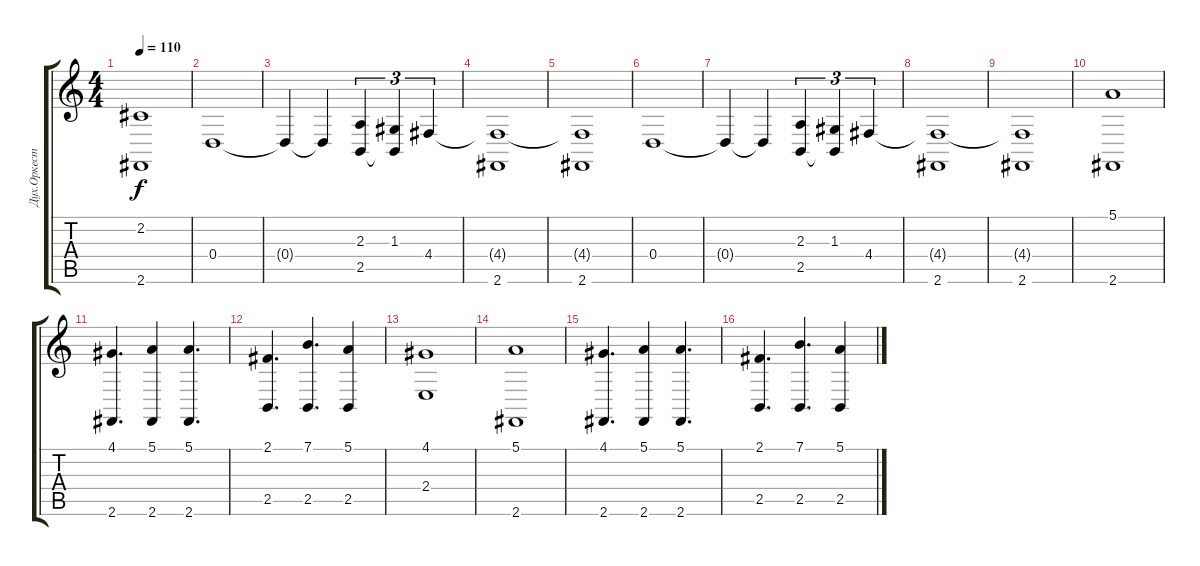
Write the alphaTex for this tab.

\track ("Дух.Оркестр 1" "Дух.Оркест") {instrument stringensemble1}
\staff {score tabs}
\tuning (E4 B3 G3 D3 A2 E2) {hide}
\ts (4 4)
\tempo 110
\clef g2
\ks c
(2.2 2.6{t}).1{dy f} |
0.4.1 |
0.4{t}.4 0.4{t}.4 (2.3 2.5).4{tu (3 2)} (1.3 2.5{t}).4{tu (3 2)} 4.4.4{tu (3 2)} |
(4.4{t} 2.6).1 |
(4.4{t} 2.6).1 |
0.4.1 |
0.4{t}.4 0.4{t}.4 (2.3 2.5).4{tu (3 2)} (1.3 2.5{t}).4{tu (3 2)} 4.4.4{tu (3 2)} |
(4.4{t} 2.6).1 |
(4.4{t} 2.6).1 |
(5.1 2.6).1 |
(4.1 2.6).4{d} (5.1 2.6).4 (5.1 2.6).4{d} |
(2.1 2.5).4{d} (7.1 2.5).4{d} (5.1 2.5).4 |
(4.1 2.4).1 |
(5.1 2.6).1 |
(4.1 2.6).4{d} (5.1 2.6).4 (5.1 2.6).4{d} |
(2.1 2.5).4{d} (7.1 2.5).4{d} (5.1 2.5).4
